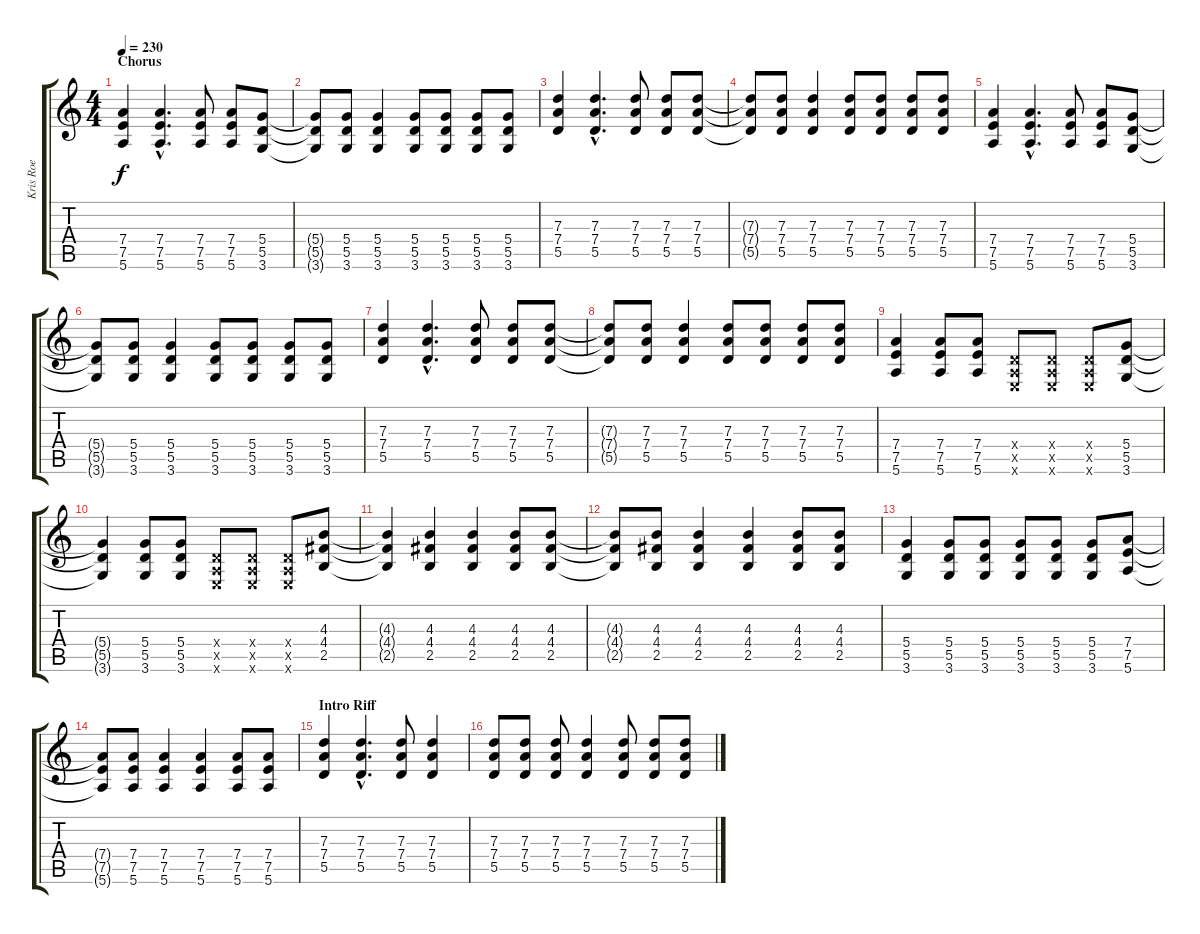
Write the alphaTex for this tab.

\track ("Kris Roe" "Kris Roe") {instrument distortionguitar}
\staff {score tabs}
\tuning (E4 B3 G3 D3 A2 E2) {hide}
\ts (4 4)
\section ("" "Chorus")
\tempo 230
\clef g2
\ks c
(7.4 7.5 5.6).4{dy f} (7.4{hac} 7.5{hac} 5.6{hac}).4{d} (7.4 7.5 5.6).8 (7.4 7.5 5.6).8 (5.4 5.5 3.6).8 |
(5.4{t} 5.5{t} 3.6{t}).8 (5.4 5.5 3.6).8 (5.4 5.5 3.6).4 (5.4 5.5 3.6).8 (5.4 5.5 3.6).8 (5.4 5.5 3.6).8 (5.4 5.5 3.6).8 |
(7.3 7.4 5.5).4 (7.3{hac} 7.4{hac} 5.5{hac}).4{d} (7.3 7.4 5.5).8 (7.3 7.4 5.5).8 (7.3 7.4 5.5).8 |
(7.3{t} 7.4{t} 5.5{t}).8 (7.3 7.4 5.5).8 (7.3 7.4 5.5).4 (7.3 7.4 5.5).8 (7.3 7.4 5.5).8 (7.3 7.4 5.5).8 (7.3 7.4 5.5).8 |
(7.4 7.5 5.6).4 (7.4{hac} 7.5{hac} 5.6{hac}).4{d} (7.4 7.5 5.6).8 (7.4 7.5 5.6).8 (5.4 5.5 3.6).8 |
(5.4{t} 5.5{t} 3.6{t}).8 (5.4 5.5 3.6).8 (5.4 5.5 3.6).4 (5.4 5.5 3.6).8 (5.4 5.5 3.6).8 (5.4 5.5 3.6).8 (5.4 5.5 3.6).8 |
(7.3 7.4 5.5).4 (7.3{hac} 7.4{hac} 5.5{hac}).4{d} (7.3 7.4 5.5).8 (7.3 7.4 5.5).8 (7.3 7.4 5.5).8 |
(7.3{t} 7.4{t} 5.5{t}).8 (7.3 7.4 5.5).8 (7.3 7.4 5.5).4 (7.3 7.4 5.5).8 (7.3 7.4 5.5).8 (7.3 7.4 5.5).8 (7.3 7.4 5.5).8 |
(7.4 7.5 5.6).4 (7.4 7.5 5.6).8 (7.4 7.5 5.6).8 (0.4{x} 0.5{x} 0.6{x}).8 (0.4{x} 0.5{x} 0.6{x}).8 (0.4{x} 0.5{x} 0.6{x}).8 (5.4 5.5 3.6).8 |
(5.4{t} 5.5{t} 3.6{t}).4 (5.4 5.5 3.6).8 (5.4 5.5 3.6).8 (0.4{x} 0.5{x} 0.6{x}).8 (0.4{x} 0.5{x} 0.6{x}).8 (0.4{x} 0.5{x} 0.6{x}).8 (4.3 4.4 2.5).8 |
(4.3{t} 4.4{t} 2.5{t}).4 (4.3 4.4 2.5).4 (4.3 4.4 2.5).4 (4.3 4.4 2.5).8 (4.3 4.4 2.5).8 |
(4.3{t} 4.4{t} 2.5{t}).8 (4.3 4.4 2.5).8 (4.3 4.4 2.5).4 (4.3 4.4 2.5).4 (4.3 4.4 2.5).8 (4.3 4.4 2.5).8 |
(5.4 5.5 3.6).4 (5.4 5.5 3.6).8 (5.4 5.5 3.6).8 (5.4 5.5 3.6).8 (5.4 5.5 3.6).8 (5.4 5.5 3.6).8 (7.4 7.5 5.6).8 |
(7.4{t} 7.5{t} 5.6{t}).8 (7.4 7.5 5.6).8 (7.4 7.5 5.6).4 (7.4 7.5 5.6).4 (7.4 7.5 5.6).8 (7.4 7.5 5.6).8 |
\section ("" "Intro Riff")
(7.3 7.4 5.5).4 (7.3{hac} 7.4{hac} 5.5{hac}).4{d} (7.3 7.4 5.5).8 (7.3 7.4 5.5).4 |
(7.3 7.4 5.5).8 (7.3 7.4 5.5).8 (7.3 7.4 5.5).8 (7.3 7.4 5.5).4 (7.3 7.4 5.5).8 (7.3 7.4 5.5).8 (7.3 7.4 5.5).8
